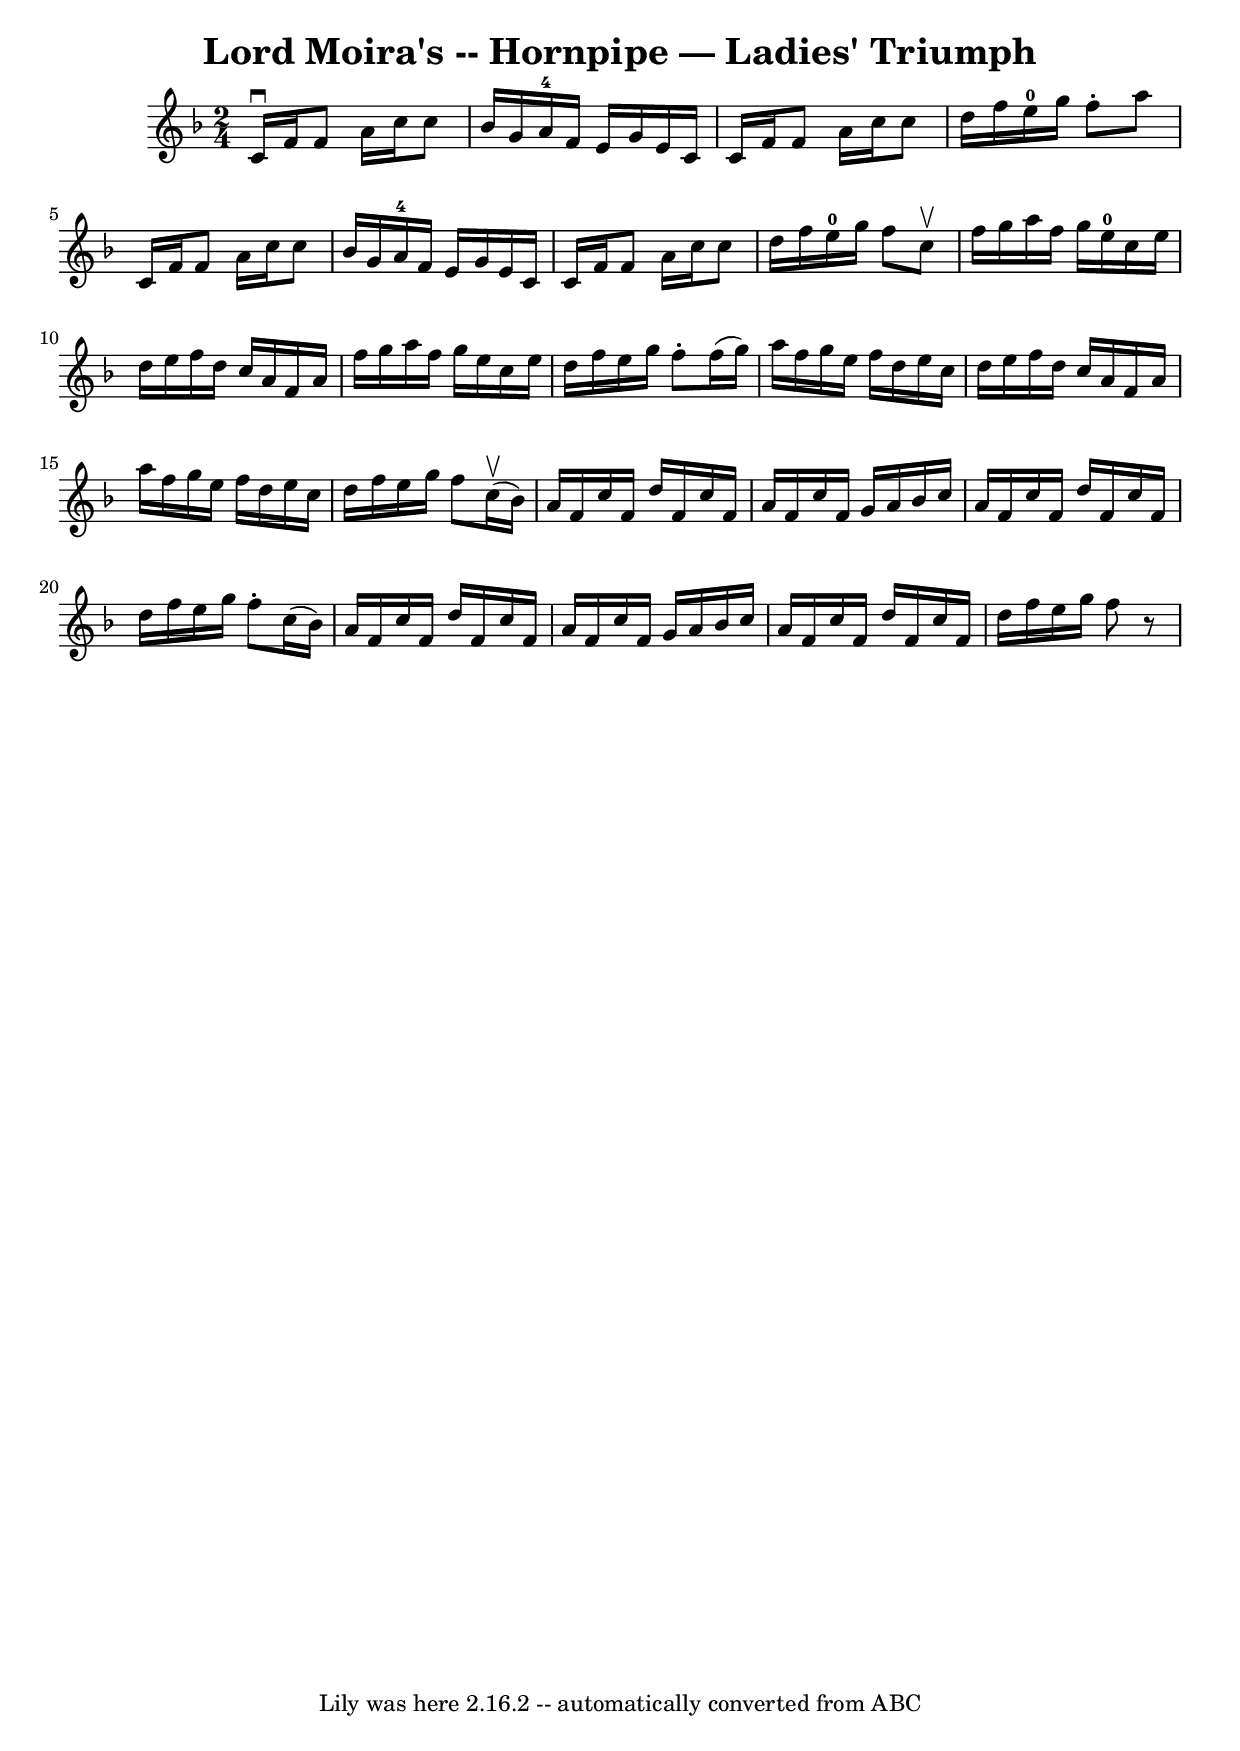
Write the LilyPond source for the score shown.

\version "2.16.2"
\include "Mammoth.ily"
\header {
  %% book = "Cole's 1000 Fiddle Tunes"
  crossRefNumber = "1"
  footnotes = ""
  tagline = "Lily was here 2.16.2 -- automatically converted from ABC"
  title = "Lord Moira's -- Hornpipe — Ladies' Triumph"

}
voicedefault =  {


  \time 2/4 
  \key f \major
 c'16^\downbow f'16 f'8 a'16 c''16 c''8 
  |
  bes'16 g'16 a'16-4 f'16 e'16 g'16 e'16 c'16  
  |
  c'16 f'16 f'8 a'16 c''16 c''8  |
  d''16    
  f''16 e''16-0 g''16 f''8 -. a''8  |
  c'16 f'16 f'8 
  a'16 c''16 c''8  |
  bes'16 g'16 a'16-4 f'16 e'16 
  g'16 e'16 c'16  |
  c'16 f'16 f'8 a'16 c''16    
  c''8  |
  d''16 f''16 e''16-0 g''16 f''8 c''8^\upbow 
  |
  f''16 g''16 a''16 f''16 g''16 e''16-0 c''16    
  e''16  |
  d''16 e''16 f''16 d''16 c''16 a'16 f'16    
  a'16  |
  f''16 g''16 a''16 f''16 g''16 e''16 c''16    
  e''16  |
  d''16 f''16 e''16 g''16 f''8 -. f''16 (g''16 
  ) |
  a''16 f''16 g''16 e''16 f''16 d''16 e''16    
  c''16  |
  d''16 e''16 f''16 d''16 c''16 a'16 f'16    
  a'16  |
  a''16 f''16 g''16 e''16 f''16 d''16 e''16    
  c''16  |
  d''16 f''16 e''16 g''16 f''8 c''16 (^\upbow  
  bes'16) |
  a'16 f'16 c''16 f'16 d''16 f'16    
  c''16 f'16  |
  a'16 f'16 c''16 f'16 g'16 a'16    
  bes'16 c''16  |
  a'16 f'16 c''16 f'16 d''16 f'16    
  c''16 f'16  |
  d''16 f''16 e''16 g''16 f''8 -. c''16 (
  bes'16) |
  a'16 f'16 c''16 f'16 d''16 f'16    
  c''16 f'16  |
  a'16 f'16 c''16 f'16 g'16 a'16    
  bes'16 c''16  |
  a'16 f'16 c''16 f'16 d''16 f'16    
  c''16 f'16  |
  d''16 f''16 e''16 g''16 f''8    r8 
  |
  

}

\score{
  <<

    \context Staff="default"
    {
      \voicedefault 
      
    }

  >>
  \layout {
    
  }
  \midi {
  }

}
